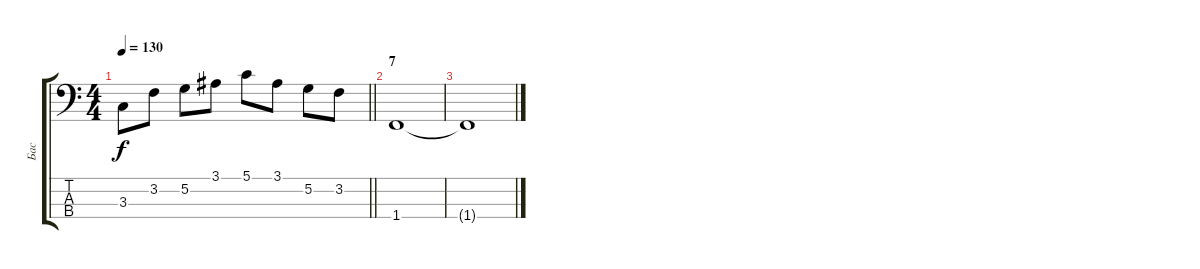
\track ("Бас" "Бас") {instrument electricbassfinger}
\staff {score tabs}
\tuning (G2 D2 A1 E1) {hide}
\ts (4 4)
\tempo 130
\clef f4
\barLineRight lightlight
\ks c
3.3.8{dy f} 3.2.8 5.2.8 3.1.8 5.1.8 3.1.8 5.2.8 3.2.8 |
\section ("" "7")
1.4.1{volume 0} |
1.4{t}.1
